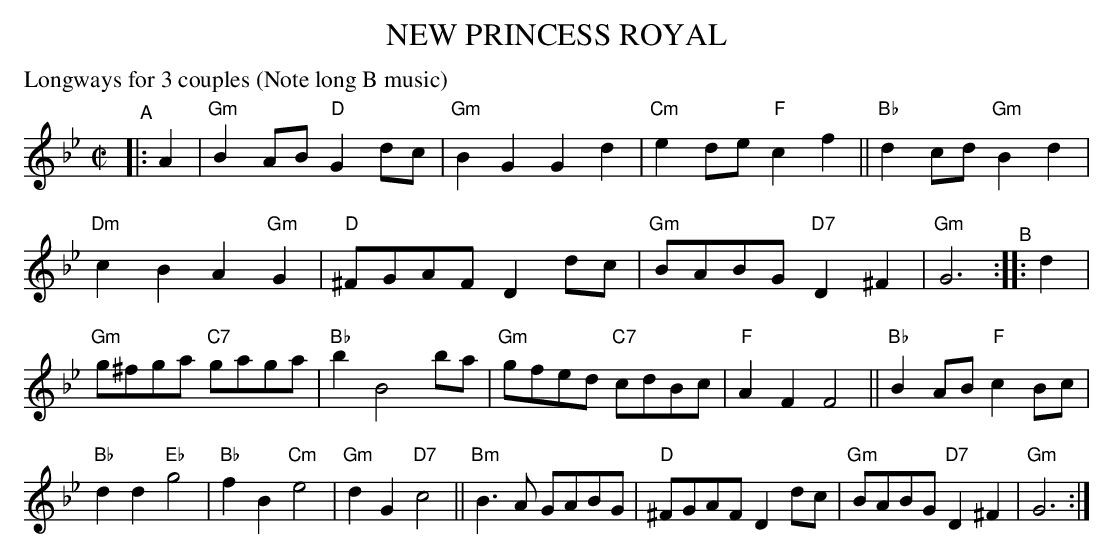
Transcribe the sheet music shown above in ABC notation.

X:1
T: NEW PRINCESS ROYAL
C: % Peter/Kate Barnes
P: Longways for 3 couples (Note long B music)
M: C|
L: 1/8
K: Gm
"^A"|: A2 |\
"Gm"B2AB "D"G2dc | "Gm"B2G2 G2d2 | "Cm"e2de "F"c2f2 || "Bb"d2cd "Gm"B2d2 | "Dm"c2B2 A2"Gm"G2 |\
"D"^FGAF D2dc | "Gm"BABG "D7"D2^F2 | "Gm"G6 "^B":: d2 | "Gm"g^fga "C7"gaga |\
"Bb"b2 B4 ba | "Gm"gfed "C7"cdBc | "F"A2F2 F4 || "Bb"B2AB "F"c2Bc | "Bb"d2d2 "Eb"g4 | "Bb"f2B2 "Cm"e4 |\
"Gm"d2G2 "D7"c4 || "Bm"B3A GABG | "D"^FGAF D2dc | "Gm"BABG "D7"D2^F2 | "Gm"G6 :|
